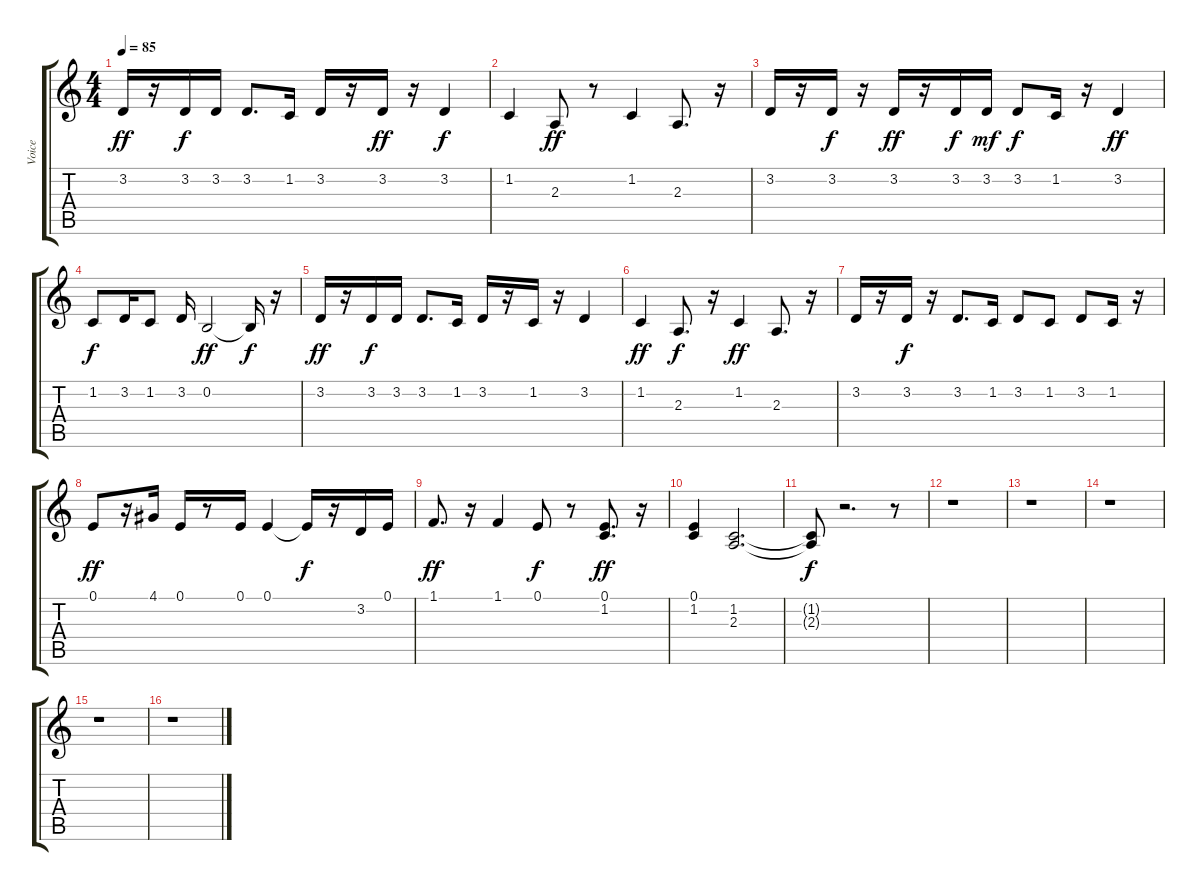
\track ("Voice " "Voice ") {instrument electricpiano1}
\staff {score tabs}
\tuning (E4 B3 G3 D3 A2 E2) {hide}
\ts (4 4)
\tempo 85
\clef g2
\ks c
3.2.16{dy ff} r.16 3.2.16{dy f} 3.2.16 3.2.8{d} 1.2.16 3.2.16 r.16 3.2.16{dy ff} r.16 3.2.4{dy f} |
1.2.4 2.3.8{dy ff} r.8 1.2.4 2.3.8{d} r.16 |
3.2.16 r.16 3.2.16{dy f} r.16 3.2.16{dy ff} r.16 3.2.16{dy f} 3.2.16{dy mf} 3.2.8{dy f} 1.2.16 r.16 3.2.4{dy ff} |
1.2.8{dy f} 3.2.16 1.2.8 3.2.16 0.2.2{dy ff} 0.2{t}.16{dy f} r.16 |
3.2.16{dy ff} r.16 3.2.16{dy f} 3.2.16 3.2.8{d} 1.2.16 3.2.16 r.16 1.2.16 r.16 3.2.4 |
1.2.4{dy ff} 2.3.8{d dy f} r.16 1.2.4{dy ff} 2.3.8{d} r.16 |
3.2.16 r.16 3.2.16{dy f} r.16 3.2.8{d} 1.2.16 3.2.8 1.2.8 3.2.8 1.2.16 r.16 |
0.1.8{dy ff} r.16 4.1.16 0.1.16 r.8 0.1.16 0.1.4 0.1{t}.16{dy f} r.16 3.2.16 0.1.16 |
1.1.8{d dy ff} r.16 1.1.4 0.1.8{dy f} r.8 (0.1 1.2).8{d dy ff} r.16 |
(0.1 1.2).4 (1.2 2.3).2{d} |
(1.2{t} 2.3{t}).8{dy f} r.2{d} r.8 |
r.1 |
r.1 |
r.1 |
r.1 |
r.1
